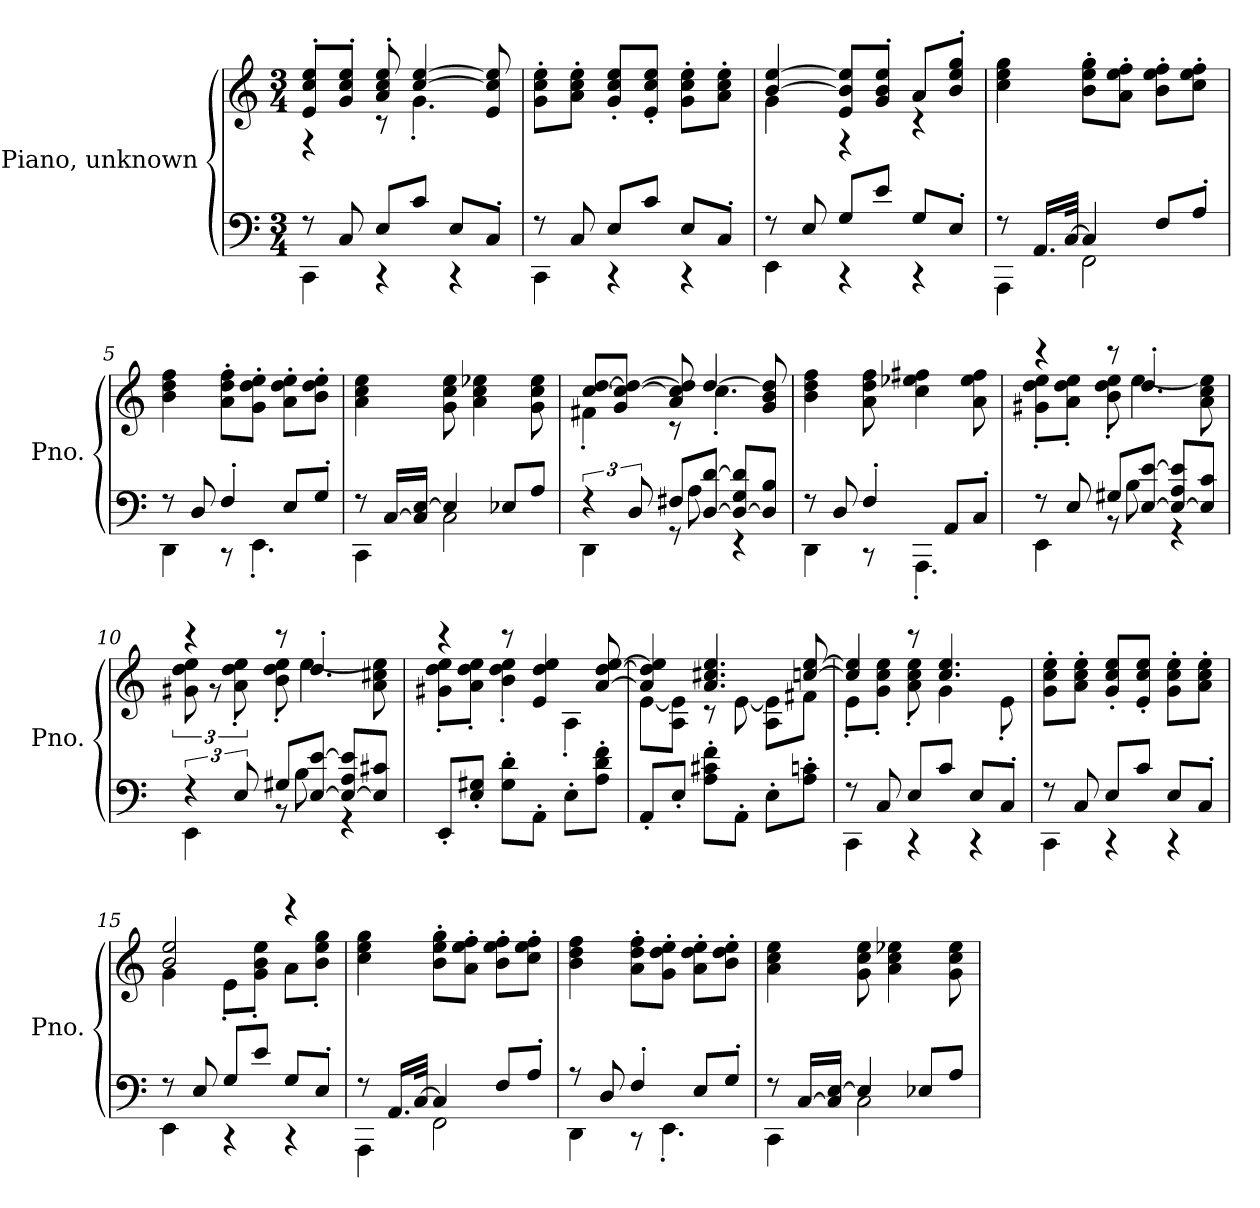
**kern	**kern
*part1	*part1
*staff2	*staff1
*I"Piano, unknown	*
*I'Pno.	*
*clefF4	*clefG2
*k[]	*k[]
*M3/4	*M3/4
*MM180	*MM180
=1	=1
*^	*^
8r	4CC\	8e/' 8cc/' 8ee/'L	4r
8C/	.	8g/' 8cc/' 8ee/'J	.
8E/L	4r	8a/' 8cc/' 8ee/'	8r
8c/J	.	[4cc/ [4ee/	4.g'\
8E/L	4r	.	.
8C'/J	.	8e/ 8cc/] 8ee/]	.
*	*	*v	*v
=2	=2	=2
8r	4CC\	8g\' 8cc\' 8ee\'L
8C/	.	8a\' 8cc\' 8ee\'J
8E/L	4r	8g/' 8cc/' 8ee/'L
8c/J	.	8e/' 8cc/' 8ee/'J
8E/L	4r	8g\' 8cc\' 8ee\'L
8C'/J	.	8a\' 8cc\' 8ee\'J
=3	=3	=3
*	*	*^
8r	4EE\	[4b/ [4ee/	4g\
8E/	.	.	.
8G/L	4r	8e/ 8b/] 8ee/]L	4r
8e/J	.	8g/' 8b/' 8ee/'J	.
8G/L	4r	8a/L	4r
8E'/J	.	8b/' 8ee/' 8gg/'J	.
*	*	*v	*v
=4	=4	=4
8r	4AAA\	4cc\ 4ee\ 4gg\
16.AA/LL	.	.
[32C/JJk	.	.
4C/]	2FF\	8b\' 8ee\' 8gg\'L
.	.	8a\' 8ee\' 8ff\'J
8F/L	.	8b\' 8ee\' 8ff\'L
8A'/J	.	8cc\' 8ee\' 8ff\'J
=5	=5	=5
8r	4DD\	4b\ 4dd\ 4ff\
8D/	.	.
4F'/	8r	8a\' 8dd\' 8ff\'L
.	4.EE'\	8g\' 8dd\' 8ee\'J
8E/L	.	8a\' 8dd\' 8ee\'L
8G'/J	.	8b\' 8dd\' 8ee\'J
!!LO:LB:g=z
=6	=6	=6
8r	4CC\	4a\ 4cc\ 4ee\
[16C/LL	.	.
16C/] [16E/JJ	.	.
4E/]	2C\	8g\ 8cc\ 8ee\
.	.	4a\ 4cc\ 4ee-X\
8E-X/L	.	.
8A/J	.	8g\ 8cc\ 8ee-\
=7	=7	=7
*	*	*^
6r	4DD\	[8cc/ [8dd/L	4f#X'\
.	.	8g/ 8cc/_ 8dd/_J	.
12D/	.	.	.
8F#X/L	8r	8a/ 8cc/] 8dd/]	8r
[8D/ [8d/J	8A\	[4dd/	4.cc'\
8D/_ 8G/ 8d/]L	4r	.	.
8D/] 8B/J	.	8g/ 8b/ 8dd/]	.
*	*	*v	*v
=8	=8	=8
8r	4DD\	4b\ 4dd\ 4ff\
8D/	.	.
4F'/	8r	8a\ 8dd\ 8ff\
.	4.AAA'\	4cc\ 4ee-X\ 4ff#X\
8AA/L	.	.
8C'/J	.	8a\ 8ee-\ 8ff#\
=9	=9	=9
*	*	*^
8r	4EE\	4r	8g#X\' 8dd\' 8ee\'L
8E/	.	.	8a\' 8dd\' 8ee\'J
8G#X/L	8r	8r	8b\' 8dd\' 8ee\'
[8E/ [8e/J	8B\	4.dd'/	[4ee\
8E/_ 8A/ 8e/]L	4r	.	.
8E/] 8c/J	.	.	8a\ 8cc\ 8ee\]
!!LO:LB:g=z	!!
=10	=10	=10	=10
6r	4EE\	4r	12g#X\ 12dd\ 12ee\
.	.	.	12r
12E/	.	.	12a\' 12dd\' 12ee\'
8G#X/L	8r	8r	8b\' 8dd\' 8ee\'
[8E/ [8e/J	8B\	4.dd'/	[4ee\
8E/_ 8A/ 8e/]L	4r	.	.
8E/] 8c#X/J	.	.	8a\ 8cc#X\ 8ee\]
*v	*v	*	*
=11	=11	=11
8EE'/L	4r	8g#X\' 8dd\' 8ee\'L
8E/' 8G#X/'J	.	8a\' 8dd\' 8ee\'J
8G#\' 8d\'L	8r	4b\' 4dd\' 4ee\'
8AA'\J	4e/ 4dd/ 4ee/	.
8E'\L	.	4A'\
8A\' 8d\' 8f\'J	[8a/ [8dd/ [8ee/	.
=12	=12	=12
8AA'/L	4a/] 4dd/] 4ee/]	[8e\L
8E'/J	.	8A\ 8e\]J
8A\' 8c#X\' 8f\'L	4.a/ 4.cc#X/ 4.ee/	8r
8AA'\J	.	[8e\
8E'\L	.	8A\ 8e\]L
8A\' 8cn\'J	[8ccn/ [8ee/	8f#X\J
=13	=13	=13
*^	*	*
8r	4CC\	4cc/] 4ee/]	8e'\L
8C/	.	.	8g\' 8cc\' 8ee\'J
8E/L	4r	8r	8a\' 8cc\' 8ee\'
8c/J	.	4.cc/ 4.ee/	4g\
8E/L	4r	.	.
8C'/J	.	.	8e'\
*	*	*v	*v
!!LO:LB:g=z
=14	=14	=14
8r	4CC\	8g\' 8cc\' 8ee\'L
8C/	.	8a\' 8cc\' 8ee\'J
8E/L	4r	8g/' 8cc/' 8ee/'L
8c/J	.	8e/' 8cc/' 8ee/'J
8E/L	4r	8g\' 8cc\' 8ee\'L
8C'/J	.	8a\' 8cc\' 8ee\'J
=15	=15	=15
*	*	*^
8r	4EE\	2b/ 2ee/	4g\
8E/	.	.	.
8G/L	4r	.	8e'\L
8e/J	.	.	8g\' 8b\' 8ee\'J
8G/L	4r	4r	8a\L
8E'/J	.	.	8b\' 8ee\' 8gg\'J
*	*	*v	*v
=16	=16	=16
8r	4AAA\	4cc\ 4ee\ 4gg\
16.AA/LL	.	.
[32C/JJk	.	.
4C/]	2FF\	8b\' 8ee\' 8gg\'L
.	.	8a\' 8ee\' 8ff\'J
8F/L	.	8b\' 8ee\' 8ff\'L
8A'/J	.	8cc\' 8ee\' 8ff\'J
=17	=17	=17
8r	4DD\	4b\ 4dd\ 4ff\
8D/	.	.
4F'/	8r	8a\' 8dd\' 8ff\'L
.	4.EE'\	8g\' 8dd\' 8ee\'J
8E/L	.	8a\' 8dd\' 8ee\'L
8G'/J	.	8b\' 8dd\' 8ee\'J
=18	=18	=18
8r	4CC\	4a\ 4cc\ 4ee\
[16C/LL	.	.
16C/] [16E/JJ	.	.
4E/]	2C\	8g\ 8cc\ 8ee\
.	.	4a\ 4cc\ 4ee-X\
8E-X/L	.	.
8A/J	.	8g\ 8cc\ 8ee-\
*v	*v	*
=	=
*-	*-
